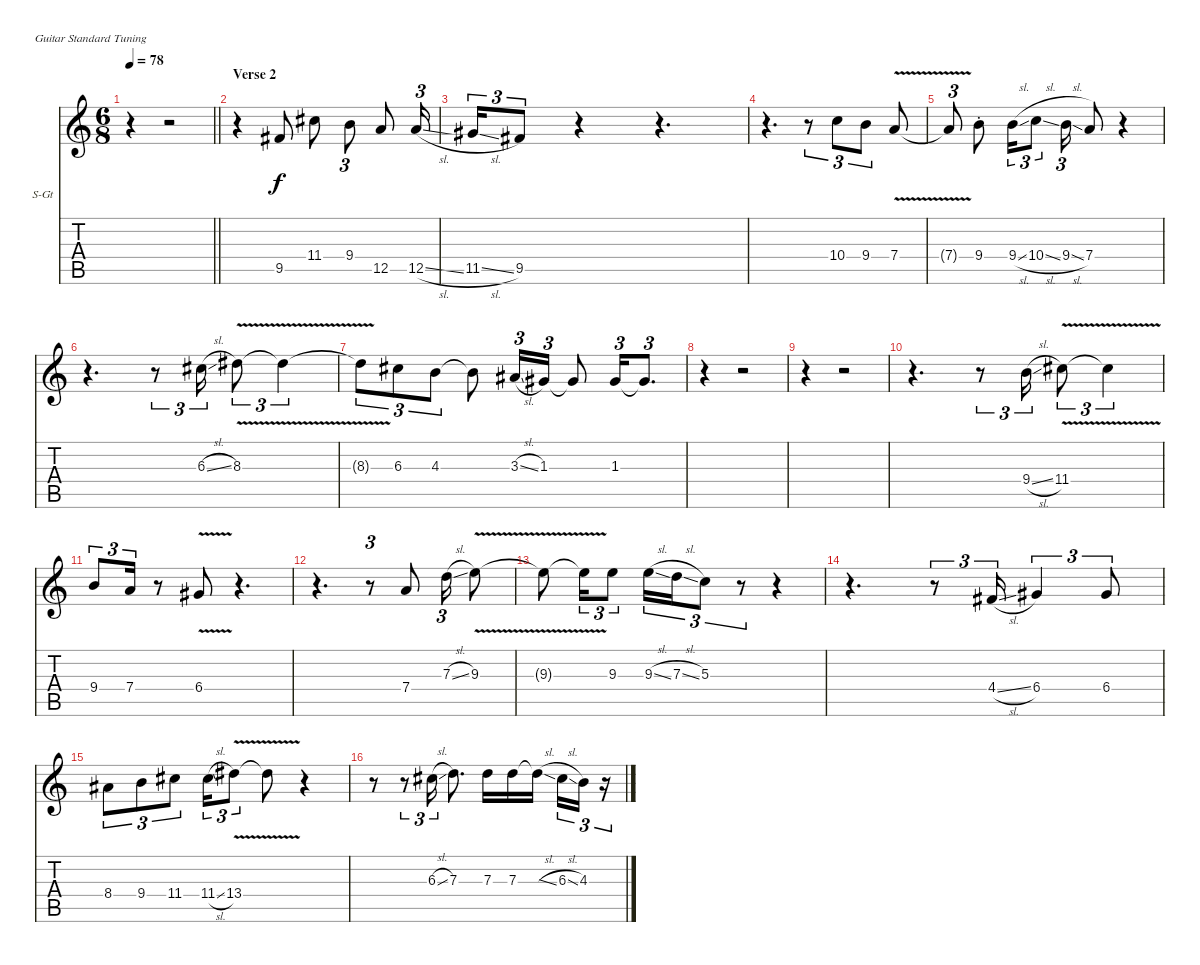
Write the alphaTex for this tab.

\bracketExtendMode nobrackets
\firstSystemTrackNameOrientation horizontal
\otherSystemsTrackNameOrientation horizontal
\track ("Mikael Akerfeldt - Vocals" "S-Gt") {instrument oboe}
\staff {score tabs}
\tuning (E4 B3 G3 D3 A2 E2)
\displaytranspose 12
\ts (6 8)
\tempo 78
\clef g2
\barLineRight lightlight
\ks c
r.4{dy f} r.2 |
\section ("" "Verse 2")
r.4 9.5.8 11.4.8 9.4.8{tu (3 2)} 12.5.8 12.5{sl}.16{tu (3 2)} |
11.5{sl}.16{tu (3 2)} 9.5.8{tu (3 2)} r.4 r.4{d} |
r.4{d} r.8{tu (3 2)} 10.4.8{tu (3 2)} 9.4.8{tu (3 2)} 7.4{v}.8 |
7.4{v t}.8{tu (3 2)} 9.4{st}.8 9.4{sl}.16{tu (3 2)} 10.4{sl}.8{tu (3 2)} 9.4{sl}.16{tu (3 2)} 7.4.8 r.4 |
r.4{d} r.8{tu (3 2)} 6.3{sl}.16{tu (3 2)} 8.3{v}.8{tu (3 2)} 8.3{v t}.4{tu (3 2)} |
8.3{v t}.8{tu (3 2)} 6.3.8{tu (3 2)} 4.3.8{tu (3 2)} 4.3{t}.8 3.3{sl}.16{tu (3 2)} 1.3.16{tu (3 2)} 1.3{t}.8 1.3.16{tu (3 2)} 1.3{t}.8{d tu (3 2)} |
r.4 r.2 |
r.4 r.2 |
r.4{d} r.8{tu (3 2)} 9.4{sl}.16{tu (3 2)} 11.4{v}.8{tu (3 2)} 11.4{v t}.4{tu (3 2)} |
9.4.8{tu (3 2)} 7.4.16{tu (3 2)} r.8 6.4{v}.8 r.4{d} |
r.4{d} r.8{tu (3 2)} 7.4.8 7.3{sl}.16{tu (3 2)} 9.3{v}.8 |
9.3{v t}.8 9.3{v t}.16{tu (3 2)} 9.3.8{tu (3 2)} 9.3{sl}.16{tu (3 2)} 7.3{sl}.16{tu (3 2)} 5.3.8{tu (3 2)} r.8{tu (3 2)} r.4 |
r.4{d} r.8{tu (3 2)} 4.4{sl}.16{tu (3 2)} 6.4.4{tu (3 2)} 6.4.8{tu (3 2)} |
8.4.8{tu (3 2)} 9.4.8{tu (3 2)} 11.4.8{tu (3 2)} 11.4{sl}.16{tu (3 2)} 13.4{v}.8{tu (3 2)} 13.4{v t}.8 r.4 |
r.8 r.8{tu (3 2)} 6.3{sl}.16{tu (3 2)} 7.3.8{d} 7.3.16 7.3.16 7.3{sl t}.16 6.3{sl}.16{tu (3 2)} 4.3.16{tu (3 2)} r.16{tu (3 2)}
